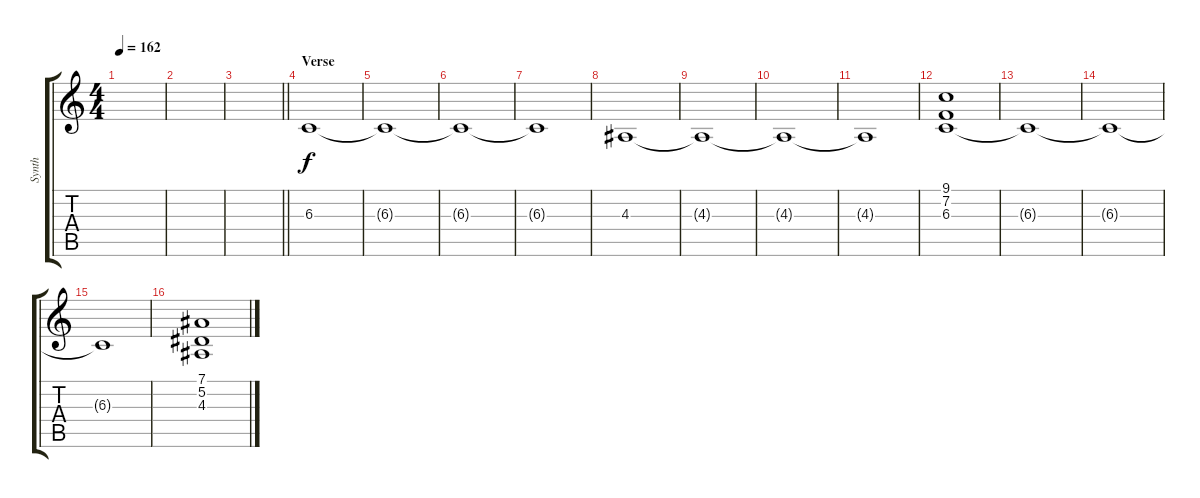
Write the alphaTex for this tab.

\track ("Synth" "Synth") {instrument pad2warm}
\staff {score tabs}
\tuning (Eb4 Bb3 Gb3 Db3 Ab2 Eb2) {hide}
\ts (4 4)
\tempo 162
\clef g2
\ks c
|
|
\barLineRight lightlight
|
\section ("" "Verse")
6.3.1 |
6.3{t}.1 |
6.3{t}.1 |
6.3{t}.1 |
4.3.1 |
4.3{t}.1 |
4.3{t}.1 |
4.3{t}.1 |
(9.1 7.2 6.3).1 |
6.3{t}.1 |
6.3{t}.1 |
6.3{t}.1 |
(7.1 5.2 4.3).1
